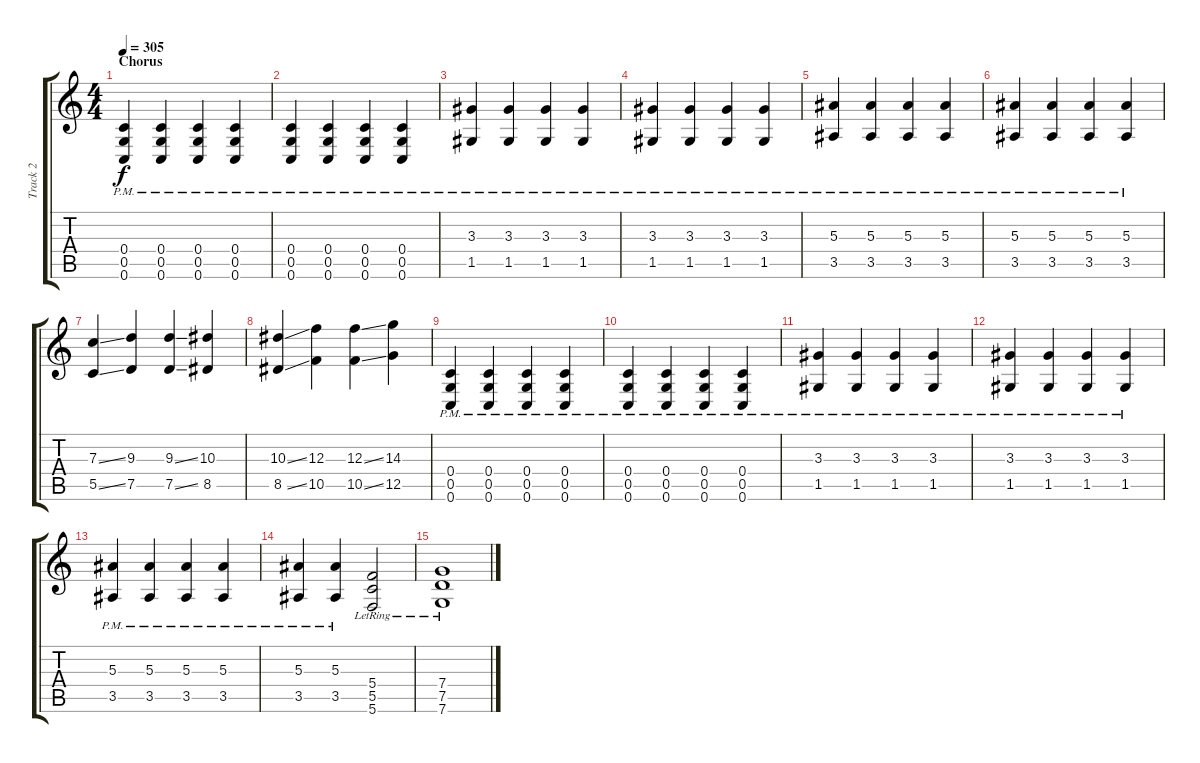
\track ("Track 2" "Track 2") {instrument distortionguitar}
\staff {score tabs}
\tuning (D4 A3 F3 C3 G2 C2) {hide}
\ts (4 4)
\section ("" "Chorus")
\tempo 305
\clef g2
\ks c
(0.4{pm} 0.5{pm} 0.6{pm}).4{dy f} (0.4{pm} 0.5{pm} 0.6{pm}).4 (0.4{pm} 0.5{pm} 0.6{pm}).4 (0.4{pm} 0.5{pm} 0.6{pm}).4 |
(0.4{pm} 0.5{pm} 0.6{pm}).4 (0.4{pm} 0.5{pm} 0.6{pm}).4 (0.4{pm} 0.5{pm} 0.6{pm}).4 (0.4{pm} 0.5{pm} 0.6{pm}).4 |
(3.3{pm} 1.5{pm}).4 (3.3{pm} 1.5{pm}).4 (3.3{pm} 1.5{pm}).4 (3.3{pm} 1.5{pm}).4 |
(3.3{pm} 1.5{pm}).4 (3.3{pm} 1.5{pm}).4 (3.3{pm} 1.5{pm}).4 (3.3{pm} 1.5{pm}).4 |
(5.3{pm} 3.5{pm}).4 (5.3{pm} 3.5{pm}).4 (5.3{pm} 3.5{pm}).4 (5.3{pm} 3.5{pm}).4 |
(5.3{pm} 3.5{pm}).4 (5.3{pm} 3.5{pm}).4 (5.3{pm} 3.5{pm}).4 (5.3{pm} 3.5{pm}).4 |
(7.3{ss} 5.5{ss}).4 (9.3 7.5).4 (9.3{ss} 7.5{ss}).4 (10.3 8.5).4 |
(10.3{ss} 8.5{ss}).4 (12.3 10.5).4 (12.3{ss} 10.5{ss}).4 (14.3 12.5).4 |
(0.4{pm} 0.5{pm} 0.6{pm}).4 (0.4{pm} 0.5{pm} 0.6{pm}).4 (0.4{pm} 0.5{pm} 0.6{pm}).4 (0.4{pm} 0.5{pm} 0.6{pm}).4 |
(0.4{pm} 0.5{pm} 0.6{pm}).4 (0.4{pm} 0.5{pm} 0.6{pm}).4 (0.4{pm} 0.5{pm} 0.6{pm}).4 (0.4{pm} 0.5{pm} 0.6{pm}).4 |
(3.3{pm} 1.5{pm}).4 (3.3{pm} 1.5{pm}).4 (3.3{pm} 1.5{pm}).4 (3.3{pm} 1.5{pm}).4 |
(3.3{pm} 1.5{pm}).4 (3.3{pm} 1.5{pm}).4 (3.3{pm} 1.5{pm}).4 (3.3{pm} 1.5{pm}).4 |
(5.3{pm} 3.5{pm}).4 (5.3{pm} 3.5{pm}).4 (5.3{pm} 3.5{pm}).4 (5.3{pm} 3.5{pm}).4 |
(5.3{pm} 3.5{pm}).4 (5.3{pm} 3.5{pm}).4 (5.4{lr} 5.5{lr} 5.6{lr}).2 |
(7.4{lr} 7.5{lr} 7.6{lr}).1
